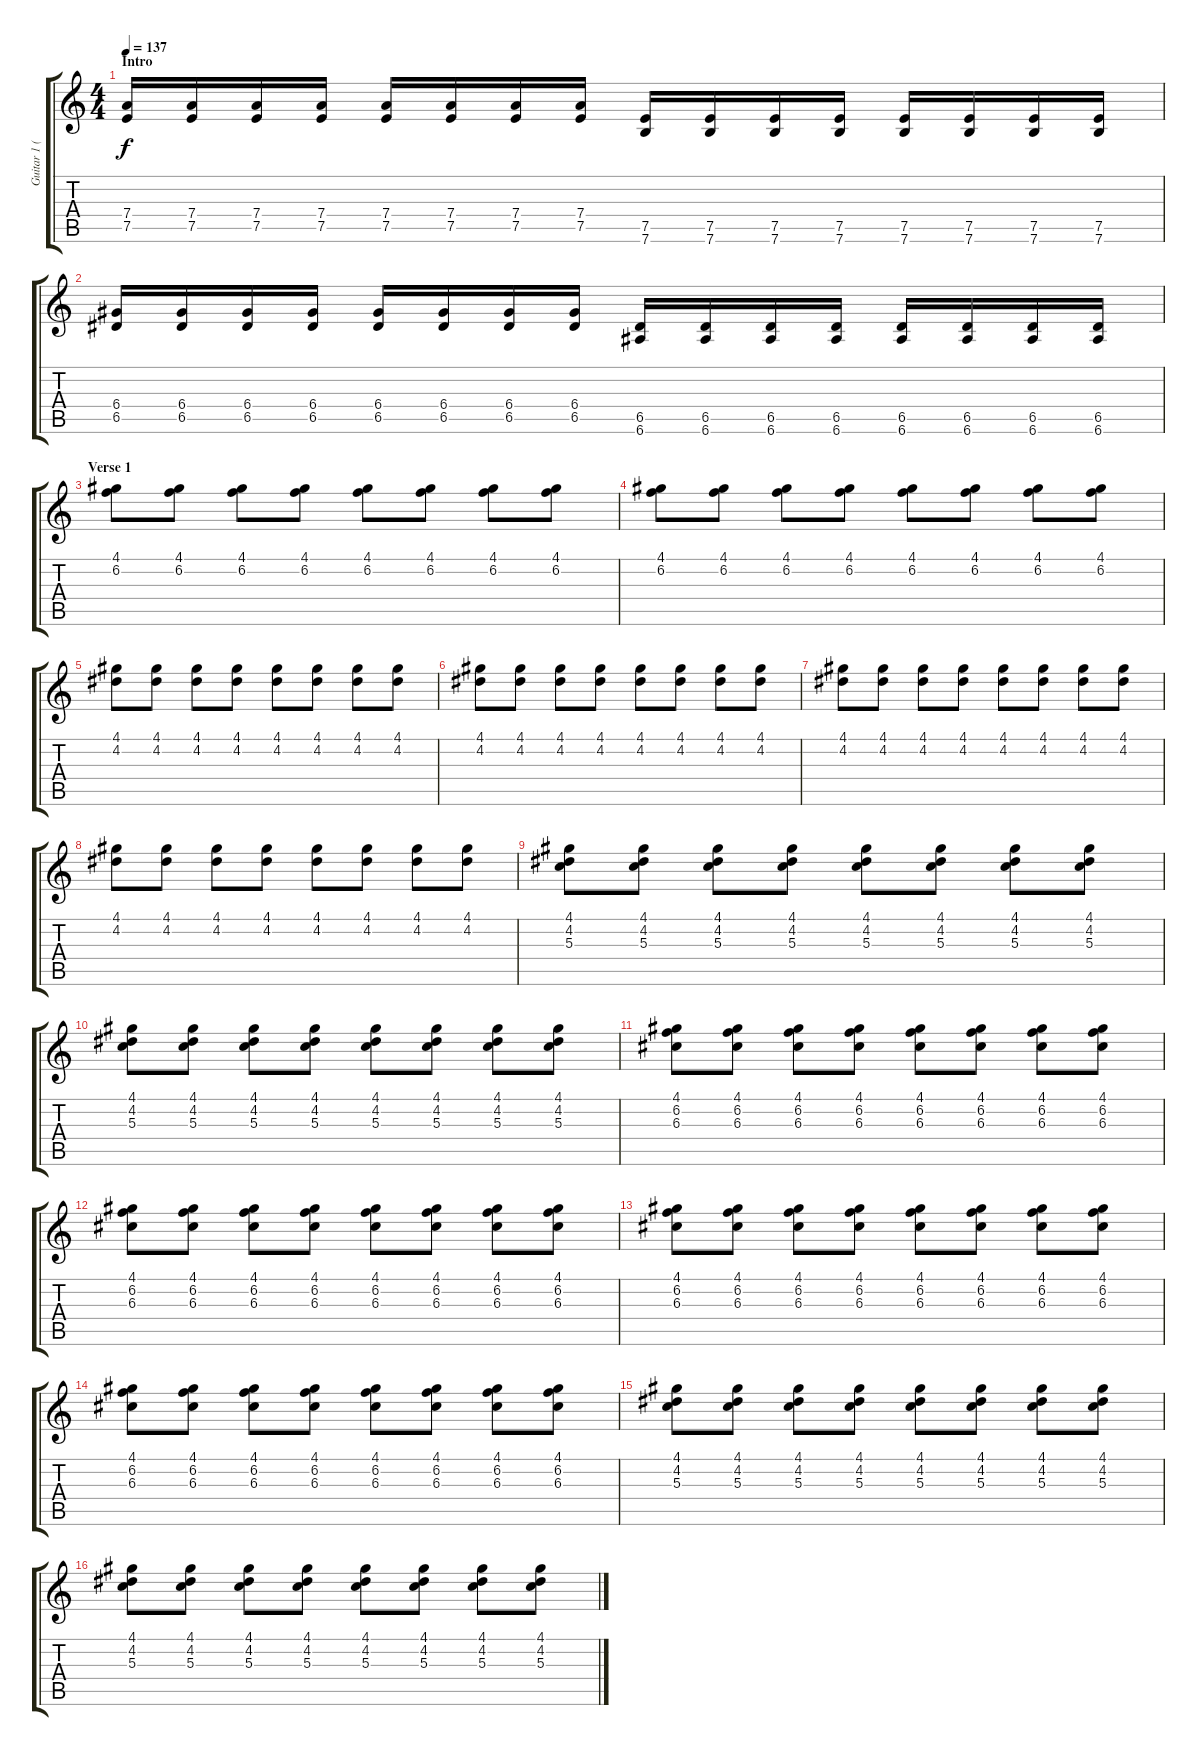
\track ("Guitar 1 (Nick)" "Guitar 1 (") {instrument electricguitarjazz}
\staff {score tabs}
\tuning (E4 B3 G3 D3 A2 E2) {hide}
\ts (4 4)
\section ("" "Intro")
\tempo 137
\clef g2
\ks c
(7.4 7.5).16{dy f instrument distortionguitar} (7.4 7.5).16 (7.4 7.5).16 (7.4 7.5).16 (7.4 7.5).16 (7.4 7.5).16 (7.4 7.5).16 (7.4 7.5).16 (7.5 7.6).16 (7.5 7.6).16 (7.5 7.6).16 (7.5 7.6).16 (7.5 7.6).16 (7.5 7.6).16 (7.5 7.6).16 (7.5 7.6).16 |
(6.4 6.5).16 (6.4 6.5).16 (6.4 6.5).16 (6.4 6.5).16 (6.4 6.5).16 (6.4 6.5).16 (6.4 6.5).16 (6.4 6.5).16 (6.5 6.6).16 (6.5 6.6).16 (6.5 6.6).16 (6.5 6.6).16 (6.5 6.6).16 (6.5 6.6).16 (6.5 6.6).16 (6.5 6.6).16 |
\section ("" "Verse 1")
(4.1 6.2).8{volume 8 instrument electricguitarmuted} (4.1 6.2).8 (4.1 6.2).8 (4.1 6.2).8 (4.1 6.2).8 (4.1 6.2).8 (4.1 6.2).8 (4.1 6.2).8 |
(4.1 6.2).8 (4.1 6.2).8 (4.1 6.2).8 (4.1 6.2).8 (4.1 6.2).8 (4.1 6.2).8 (4.1 6.2).8 (4.1 6.2).8 |
(4.1 4.2).8 (4.1 4.2).8 (4.1 4.2).8 (4.1 4.2).8 (4.1 4.2).8 (4.1 4.2).8 (4.1 4.2).8 (4.1 4.2).8 |
(4.1 4.2).8 (4.1 4.2).8 (4.1 4.2).8 (4.1 4.2).8 (4.1 4.2).8 (4.1 4.2).8 (4.1 4.2).8 (4.1 4.2).8 |
(4.1 4.2).8 (4.1 4.2).8 (4.1 4.2).8 (4.1 4.2).8 (4.1 4.2).8 (4.1 4.2).8 (4.1 4.2).8 (4.1 4.2).8 |
(4.1 4.2).8 (4.1 4.2).8 (4.1 4.2).8 (4.1 4.2).8 (4.1 4.2).8 (4.1 4.2).8 (4.1 4.2).8 (4.1 4.2).8 |
(4.1 4.2 5.3).8 (4.1 4.2 5.3).8 (4.1 4.2 5.3).8 (4.1 4.2 5.3).8 (4.1 4.2 5.3).8 (4.1 4.2 5.3).8 (4.1 4.2 5.3).8 (4.1 4.2 5.3).8 |
(4.1 4.2 5.3).8 (4.1 4.2 5.3).8 (4.1 4.2 5.3).8 (4.1 4.2 5.3).8 (4.1 4.2 5.3).8 (4.1 4.2 5.3).8 (4.1 4.2 5.3).8 (4.1 4.2 5.3).8 |
(4.1 6.2 6.3).8 (4.1 6.2 6.3).8 (4.1 6.2 6.3).8 (4.1 6.2 6.3).8 (4.1 6.2 6.3).8 (4.1 6.2 6.3).8 (4.1 6.2 6.3).8 (4.1 6.2 6.3).8 |
(4.1 6.2 6.3).8 (4.1 6.2 6.3).8 (4.1 6.2 6.3).8 (4.1 6.2 6.3).8 (4.1 6.2 6.3).8 (4.1 6.2 6.3).8 (4.1 6.2 6.3).8 (4.1 6.2 6.3).8 |
(4.1 6.2 6.3).8 (4.1 6.2 6.3).8 (4.1 6.2 6.3).8 (4.1 6.2 6.3).8 (4.1 6.2 6.3).8 (4.1 6.2 6.3).8 (4.1 6.2 6.3).8 (4.1 6.2 6.3).8 |
(4.1 6.2 6.3).8 (4.1 6.2 6.3).8 (4.1 6.2 6.3).8 (4.1 6.2 6.3).8 (4.1 6.2 6.3).8 (4.1 6.2 6.3).8 (4.1 6.2 6.3).8 (4.1 6.2 6.3).8 |
(4.1 4.2 5.3).8 (4.1 4.2 5.3).8 (4.1 4.2 5.3).8 (4.1 4.2 5.3).8 (4.1 4.2 5.3).8 (4.1 4.2 5.3).8 (4.1 4.2 5.3).8 (4.1 4.2 5.3).8 |
(4.1 4.2 5.3).8 (4.1 4.2 5.3).8 (4.1 4.2 5.3).8 (4.1 4.2 5.3).8 (4.1 4.2 5.3).8 (4.1 4.2 5.3).8 (4.1 4.2 5.3).8 (4.1 4.2 5.3).8
